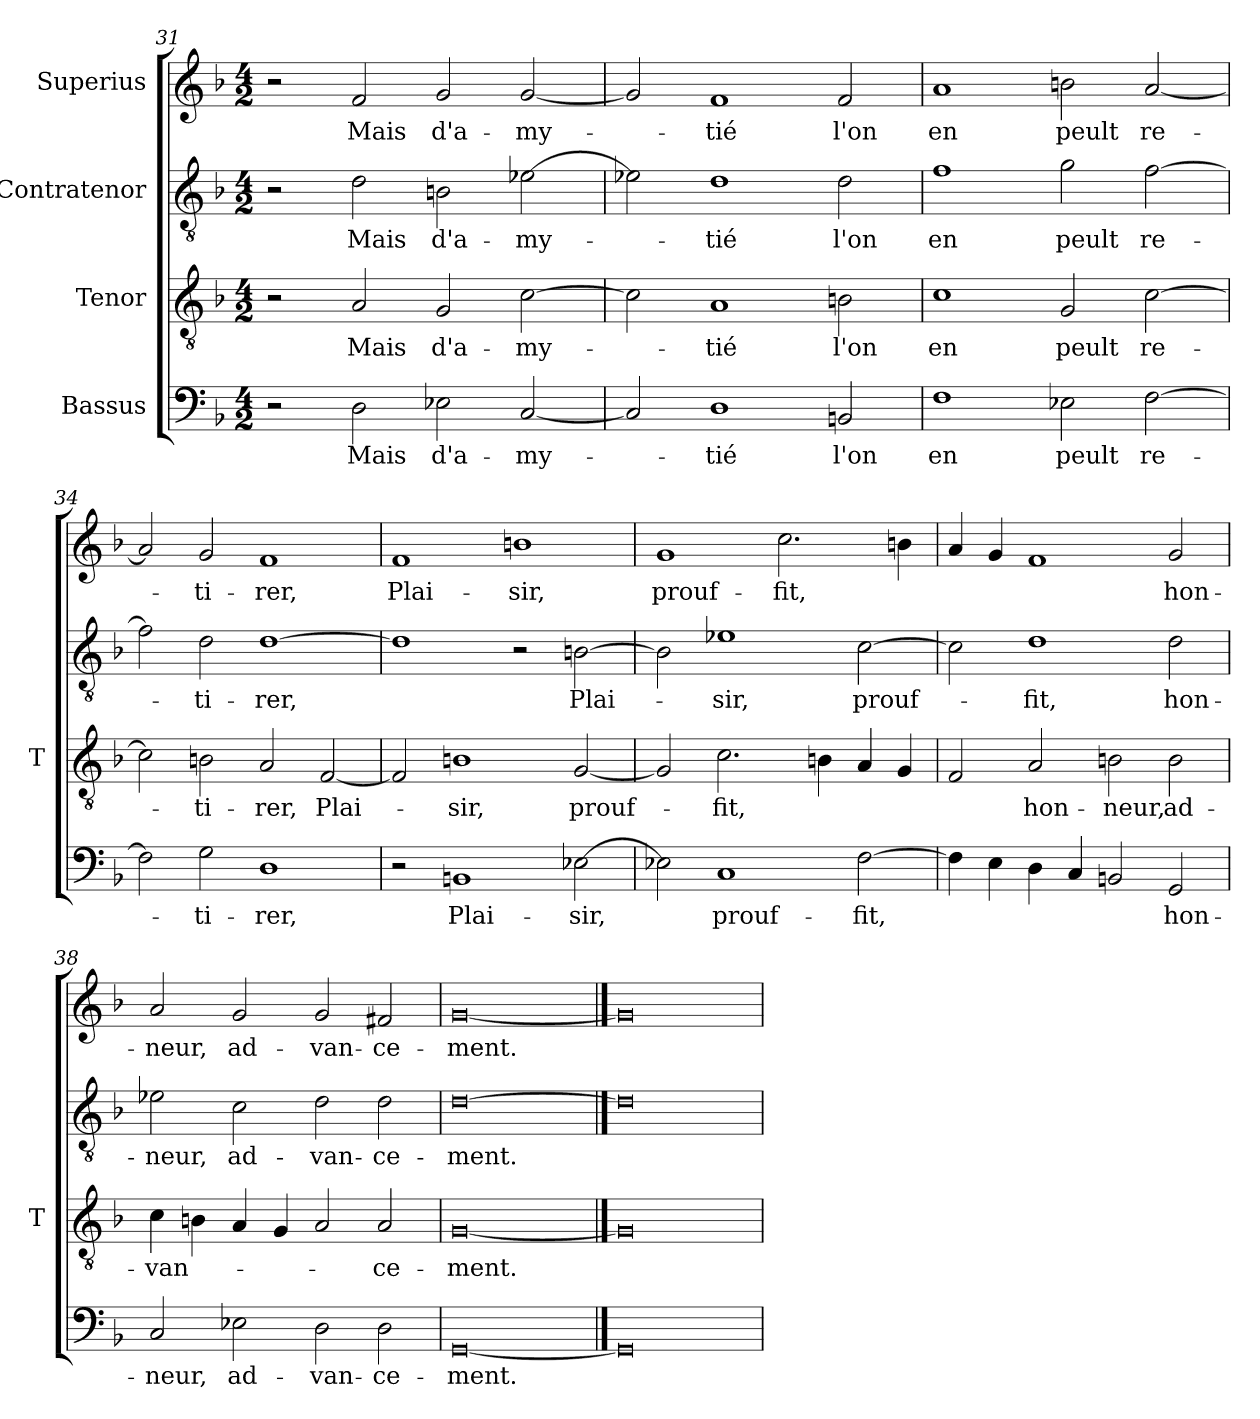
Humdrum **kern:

**kern	**text	**kern	**text	**kern	**text	**kern	**text
*part4	*part4	*part3	*part3	*part2	*part2	*part1	*part1
*staff4	*staff4	*staff3	*staff3	*staff2	*staff2	*staff1	*staff1
*I"Bassus	*	*I"Tenor	*	*I"Contratenor	*	*I"Superius	*
*	*	*I'T	*	*	*	*	*
*clefF4	*	*clefGv2	*	*clefGv2	*	*clefG2	*
*k[b-]	*	*k[b-]	*	*k[b-]	*	*k[b-]	*
*M4/2	*	*M4/2	*	*M4/2	*	*M4/2	*
=31	=31	=31	=31	=31	=31	=31	=31
2r	.	2r	.	2r	.	2r	.
2D	-Mais	2A	-Mais	2d	-Mais	2f	-Mais
2E-X	d'a-	2G	d'a-	2B	d'a-	2g	d'a-
[2C	my-	[2c	my-	[2e-X	my-	[2g	my-
=32	=32	=32	=32	=32	=32	=32	=32
2C]	.	2c]	.	2e-X]	.	2g]	.
1D	-tié	1A	-tié	1d	-tié	1f	-tié
2BB	-l'on	2Bn	-l'on	2d	-l'on	2f	-l'on
=33	=33	=33	=33	=33	=33	=33	=33
1F	-en	1c	-en	1f	-en	1a	-en
2E-X	-peult	2G	-peult	2g	-peult	2b	-peult
[2F	re-	[2c	re-	[2f	re-	[2a	re-
=34	=34	=34	=34	=34	=34	=34	=34
2F]	.	2c]	.	2f]	.	2a]	.
2G	ti-	2Bn	ti-	2d	ti-	2g	ti-
1D	-rer,	2A	-rer,	[1d	-rer,	1f	-rer,
.	.	[2F	Plai-	.	.	.	.
=35	=35	=35	=35	=35	=35	=35	=35
2r	.	2F]	.	1d]	.	1f	Plai-
1BB	Plai-	1Bn	-sir,	.	.	.	.
.	.	.	.	2r	.	1b	-sir,
[2E-X	-sir,	[2G	prouf-	[2B	Plai-	.	.
=36	=36	=36	=36	=36	=36	=36	=36
2E-X]	.	2G]	.	2B]	.	1g	prouf-
1C	prouf-	2.c	-fit,	1e-X	-sir,	.	.
.	.	.	.	.	.	2.cc	-fit,
.	.	4Bn	.	.	.	.	.
[2F	-fit,	4A	.	[2c	prouf-	.	.
.	.	4G	.	.	.	4b	.
=37	=37	=37	=37	=37	=37	=37	=37
4F]	.	2F	.	2c]	.	4a	.
4E	.	.	.	.	.	4g	.
4D	.	2A	hon-	1d	-fit,	1f	.
4C	.	.	.	.	.	.	.
2BB	.	2Bn	-neur,	.	.	.	.
2GG	hon-	2B	ad-	2d	hon-	2g	hon-
=38	=38	=38	=38	=38	=38	=38	=38
2C	-neur,	4c	van-	2e-X	-neur,	2a	-neur,
.	.	4Bn	.	.	.	.	.
2E-X	ad-	4A	.	2c	ad-	2g	ad-
.	.	4G	.	.	.	.	.
2D	van-	2A	.	2d	van-	2g	van-
2D	ce-	2A	ce-	2d	ce-	2f#X	ce-
=39	=39	=39	=39	=39	=39	=39	=39
[0GG	-ment.	[0G	-ment.	[0d	-ment.	[0g	-ment.
==40	==40	==40	==40	==40	==40	==40	==40
0GG]	.	0G]	.	0d]	.	0g]	.
=	=	=	=	=	=	=	=
*-	*-	*-	*-	*-	*-	*-	*-
